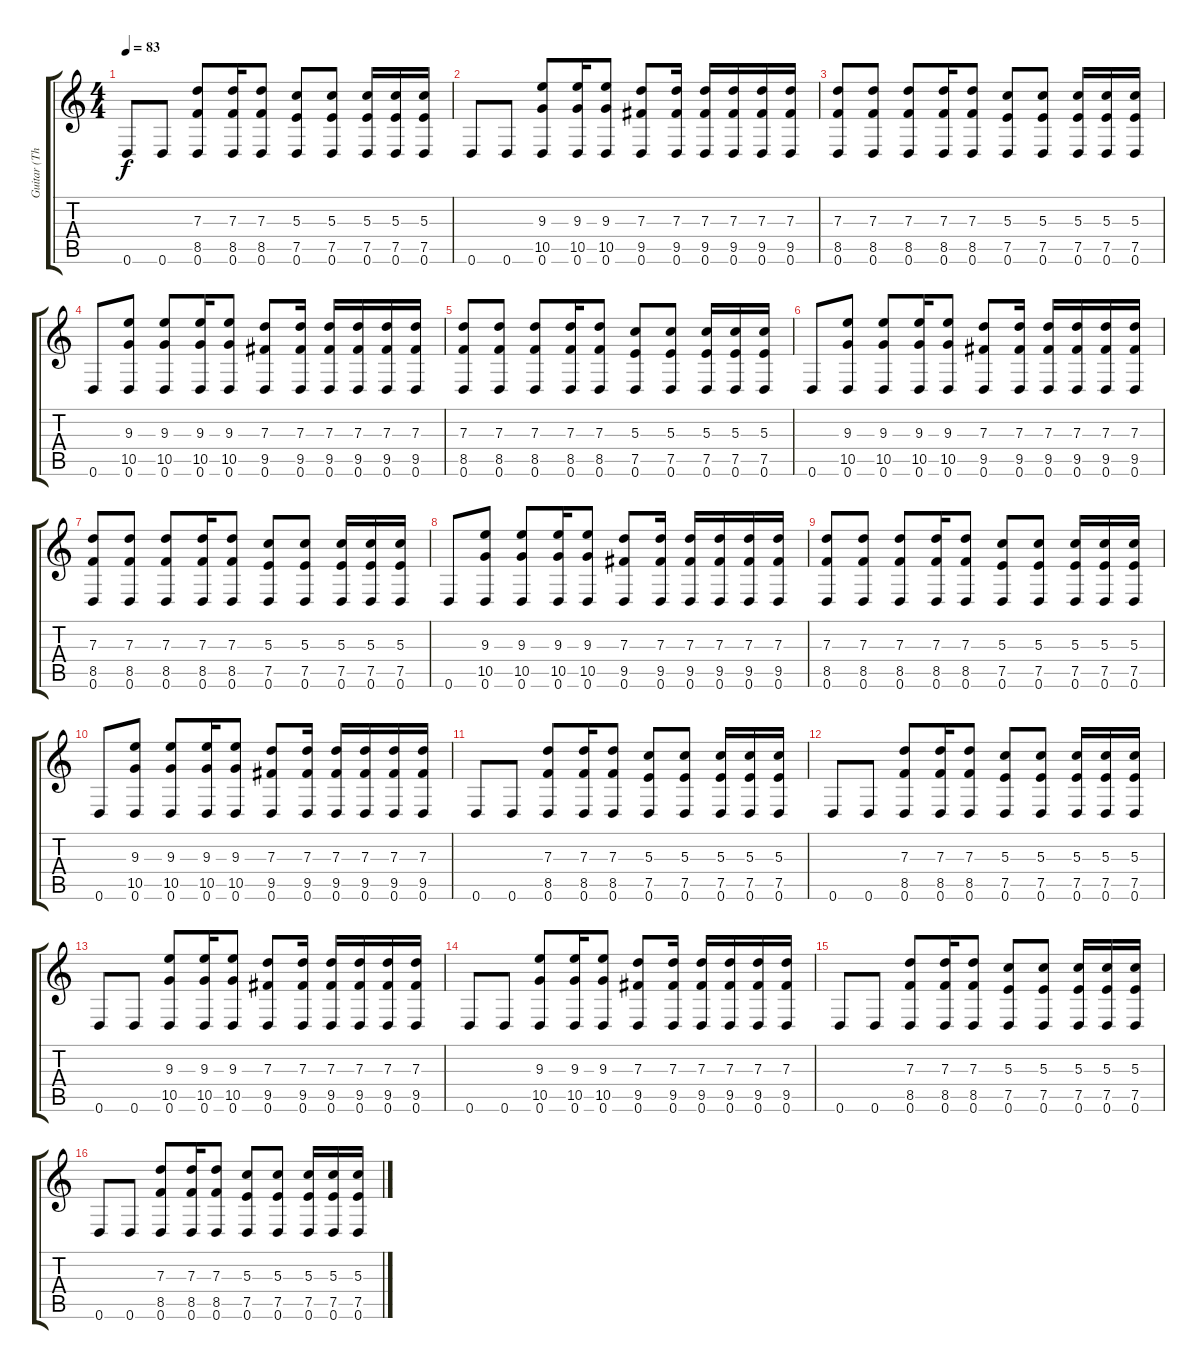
\track ("Guitar (Thom)" "Guitar (Th") {instrument electricguitarclean}
\staff {score tabs}
\tuning (E4 B3 G3 D3 A2 D2) {hide}
\ts (4 4)
\tempo 83
\clef g2
\ks c
0.6.8{dy f} 0.6.8 (7.3 8.5 0.6).8 (7.3 8.5 0.6).16 (7.3 8.5 0.6).8 (5.3 7.5 0.6).8 (5.3 7.5 0.6).8 (5.3 7.5 0.6).16 (5.3 7.5 0.6).16 (5.3 7.5 0.6).16 |
0.6.8 0.6.8 (9.3 10.5 0.6).8 (9.3 10.5 0.6).16 (9.3 10.5 0.6).8 (7.3 9.5 0.6).8 (7.3 9.5 0.6).16 (7.3 9.5 0.6).16 (7.3 9.5 0.6).16 (7.3 9.5 0.6).16 (7.3 9.5 0.6).16 |
(7.3 8.5 0.6).8 (7.3 8.5 0.6).8 (7.3 8.5 0.6).8 (7.3 8.5 0.6).16 (7.3 8.5 0.6).8 (5.3 7.5 0.6).8 (5.3 7.5 0.6).8 (5.3 7.5 0.6).16 (5.3 7.5 0.6).16 (5.3 7.5 0.6).16 |
0.6.8 (9.3 10.5 0.6).8 (9.3 10.5 0.6).8 (9.3 10.5 0.6).16 (9.3 10.5 0.6).8 (7.3 9.5 0.6).8 (7.3 9.5 0.6).16 (7.3 9.5 0.6).16 (7.3 9.5 0.6).16 (7.3 9.5 0.6).16 (7.3 9.5 0.6).16 |
(7.3 8.5 0.6).8 (7.3 8.5 0.6).8 (7.3 8.5 0.6).8 (7.3 8.5 0.6).16 (7.3 8.5 0.6).8 (5.3 7.5 0.6).8 (5.3 7.5 0.6).8 (5.3 7.5 0.6).16 (5.3 7.5 0.6).16 (5.3 7.5 0.6).16 |
0.6.8 (9.3 10.5 0.6).8 (9.3 10.5 0.6).8 (9.3 10.5 0.6).16 (9.3 10.5 0.6).8 (7.3 9.5 0.6).8 (7.3 9.5 0.6).16 (7.3 9.5 0.6).16 (7.3 9.5 0.6).16 (7.3 9.5 0.6).16 (7.3 9.5 0.6).16 |
(7.3 8.5 0.6).8 (7.3 8.5 0.6).8 (7.3 8.5 0.6).8 (7.3 8.5 0.6).16 (7.3 8.5 0.6).8 (5.3 7.5 0.6).8 (5.3 7.5 0.6).8 (5.3 7.5 0.6).16 (5.3 7.5 0.6).16 (5.3 7.5 0.6).16 |
0.6.8 (9.3 10.5 0.6).8 (9.3 10.5 0.6).8 (9.3 10.5 0.6).16 (9.3 10.5 0.6).8 (7.3 9.5 0.6).8 (7.3 9.5 0.6).16 (7.3 9.5 0.6).16 (7.3 9.5 0.6).16 (7.3 9.5 0.6).16 (7.3 9.5 0.6).16 |
(7.3 8.5 0.6).8 (7.3 8.5 0.6).8 (7.3 8.5 0.6).8 (7.3 8.5 0.6).16 (7.3 8.5 0.6).8 (5.3 7.5 0.6).8 (5.3 7.5 0.6).8 (5.3 7.5 0.6).16 (5.3 7.5 0.6).16 (5.3 7.5 0.6).16 |
0.6.8 (9.3 10.5 0.6).8 (9.3 10.5 0.6).8 (9.3 10.5 0.6).16 (9.3 10.5 0.6).8 (7.3 9.5 0.6).8 (7.3 9.5 0.6).16 (7.3 9.5 0.6).16 (7.3 9.5 0.6).16 (7.3 9.5 0.6).16 (7.3 9.5 0.6).16 |
0.6.8 0.6.8 (7.3 8.5 0.6).8 (7.3 8.5 0.6).16 (7.3 8.5 0.6).8 (5.3 7.5 0.6).8 (5.3 7.5 0.6).8 (5.3 7.5 0.6).16 (5.3 7.5 0.6).16 (5.3 7.5 0.6).16 |
0.6.8 0.6.8 (7.3 8.5 0.6).8 (7.3 8.5 0.6).16 (7.3 8.5 0.6).8 (5.3 7.5 0.6).8 (5.3 7.5 0.6).8 (5.3 7.5 0.6).16 (5.3 7.5 0.6).16 (5.3 7.5 0.6).16 |
0.6.8 0.6.8 (9.3 10.5 0.6).8 (9.3 10.5 0.6).16 (9.3 10.5 0.6).8 (7.3 9.5 0.6).8 (7.3 9.5 0.6).16 (7.3 9.5 0.6).16 (7.3 9.5 0.6).16 (7.3 9.5 0.6).16 (7.3 9.5 0.6).16 |
0.6.8 0.6.8 (9.3 10.5 0.6).8 (9.3 10.5 0.6).16 (9.3 10.5 0.6).8 (7.3 9.5 0.6).8 (7.3 9.5 0.6).16 (7.3 9.5 0.6).16 (7.3 9.5 0.6).16 (7.3 9.5 0.6).16 (7.3 9.5 0.6).16 |
0.6.8 0.6.8 (7.3 8.5 0.6).8 (7.3 8.5 0.6).16 (7.3 8.5 0.6).8 (5.3 7.5 0.6).8 (5.3 7.5 0.6).8 (5.3 7.5 0.6).16 (5.3 7.5 0.6).16 (5.3 7.5 0.6).16 |
0.6.8 0.6.8 (7.3 8.5 0.6).8 (7.3 8.5 0.6).16 (7.3 8.5 0.6).8 (5.3 7.5 0.6).8 (5.3 7.5 0.6).8 (5.3 7.5 0.6).16 (5.3 7.5 0.6).16 (5.3 7.5 0.6).16
